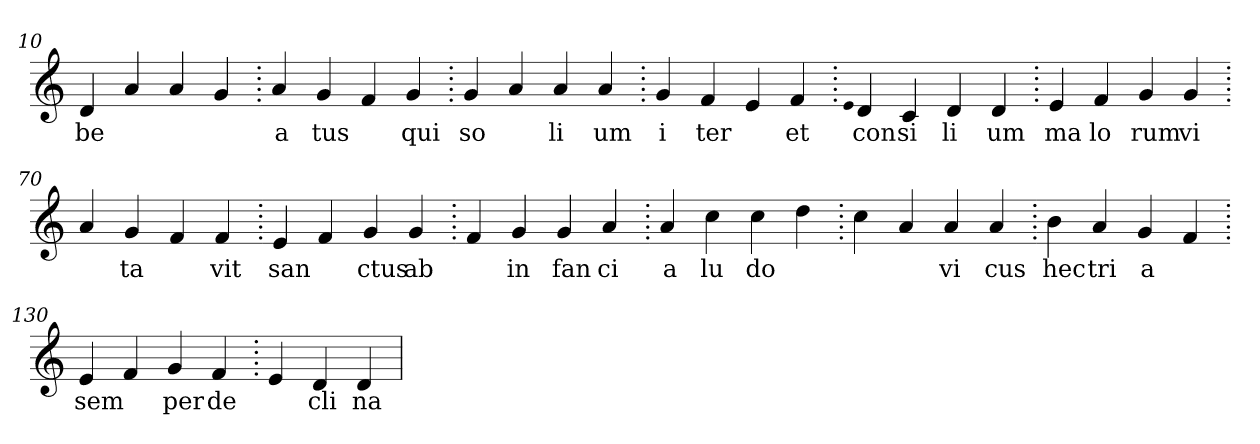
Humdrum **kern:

**kern	**text
*part1	*part1
*staff1	*staff1
*clefG2	*
=10.	=10.
4d	be
4a	.
4a	.
4g	.
=20.	=20.
4a	a
4g	tus
4f	.
4g	qui
=30.	=30.
4g	so
4a	.
4a	li
4a	um
=40.	=40.
4g	i
4f	ter
4e	.
4f	et
=50.	=50.
qqe	.
4d	con
4c	si
4d	li
4d	um
=60.	=60.
4e	ma
4f	lo
4g	rum
4g	vi
=70.	=70.
4a	.
4g	ta
4f	.
4f	vit
=80.	=80.
4e	san
4f	.
4g	ctus
4g	ab
=90.	=90.
4f	.
4g	in
4g	fan
4a	ci
=100.	=100.
4a	a
4cc	lu
4cc	do
4dd	.
=110.	=110.
4cc	.
4a	.
4a	vi
4a	cus
=120.	=120.
4b	hec
4a	tri
4g	a
4f	.
=130.	=130.
4e	sem
4f	.
4g	per
4f	de
=140.	=140.
4e	.
4d	cli
4d	na
=	=
*-	*-
